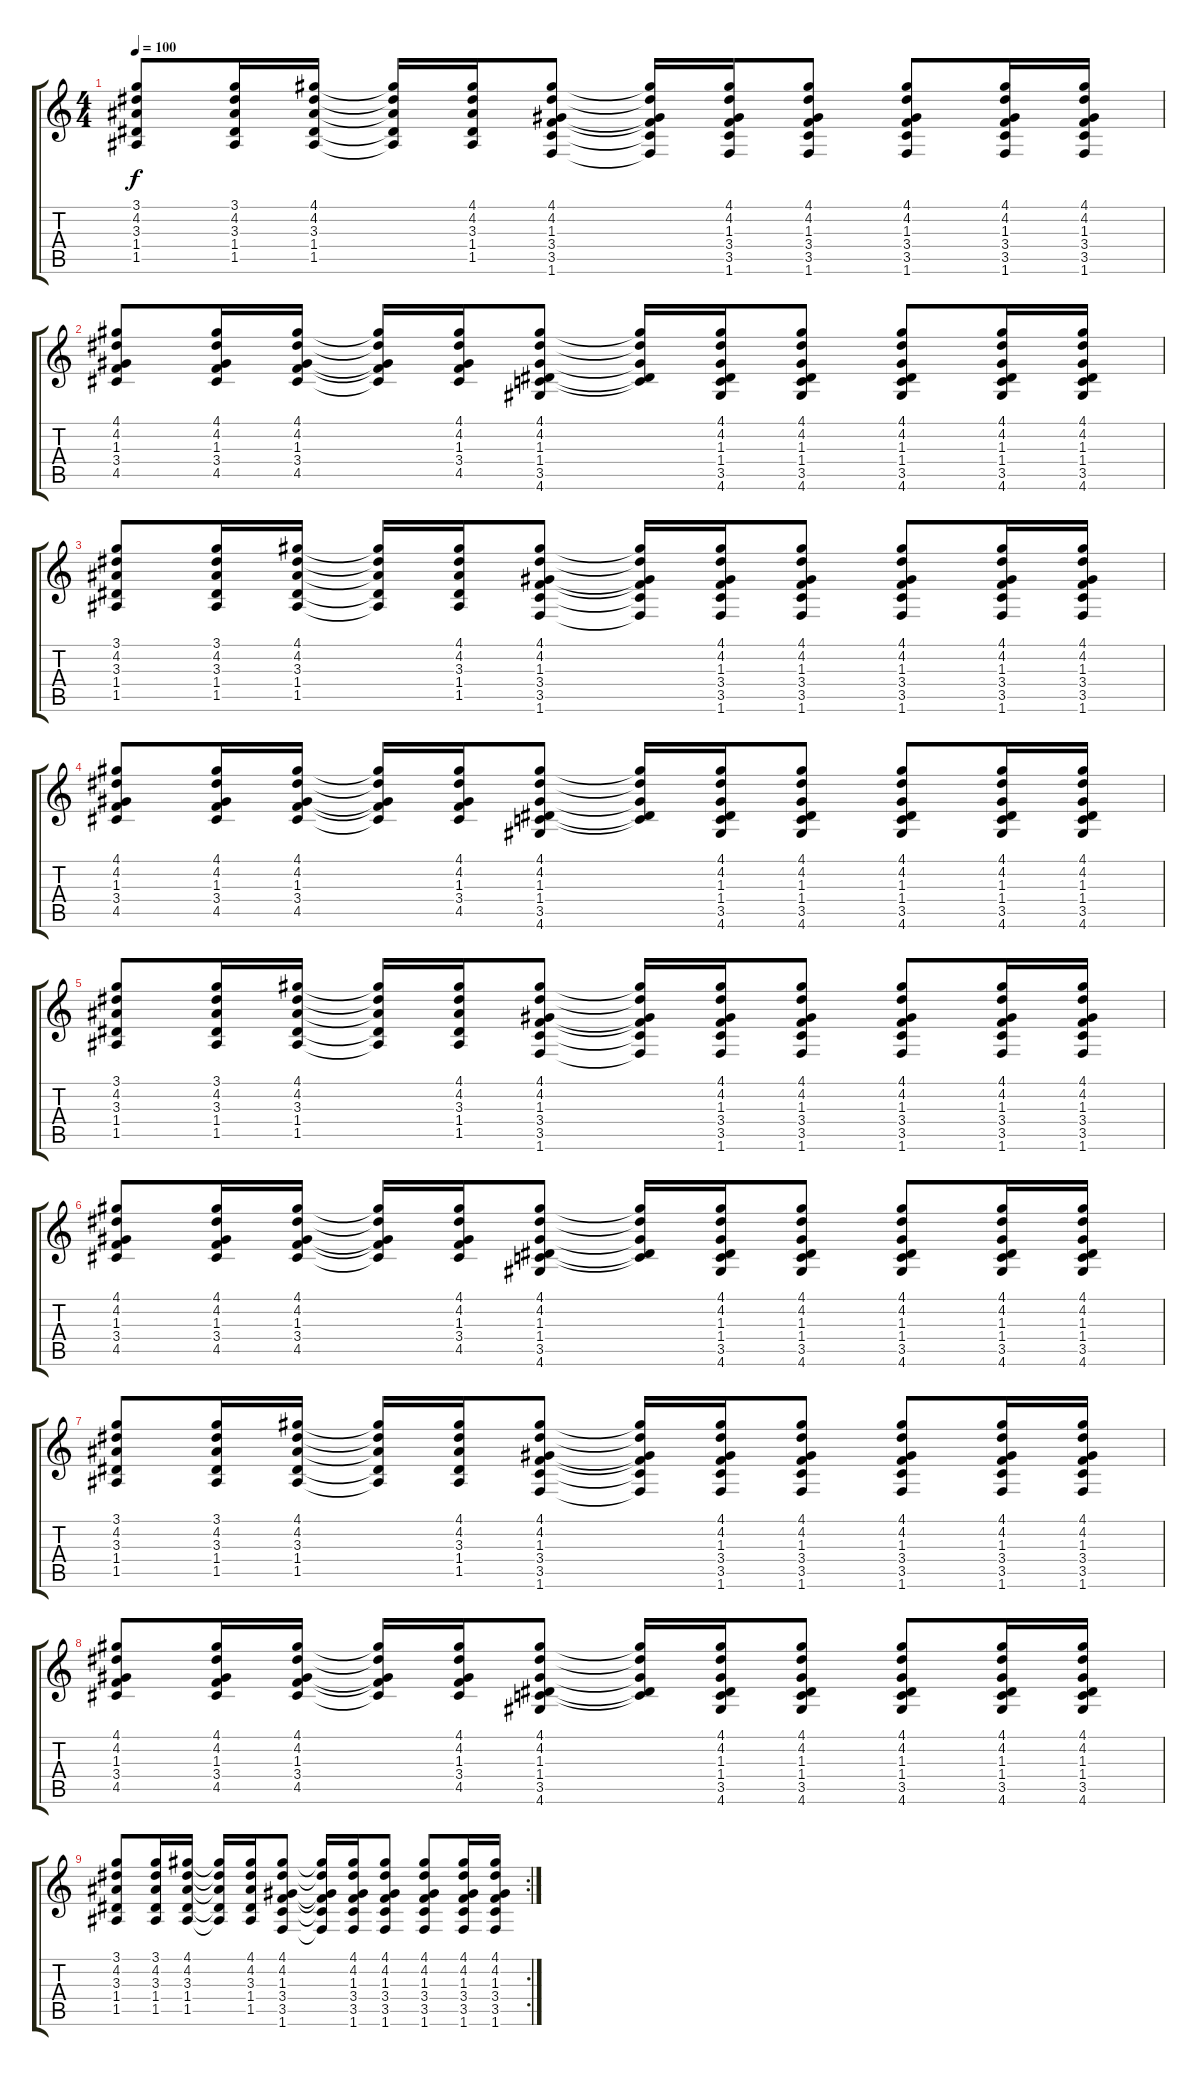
\track "" {instrument acousticguitarsteel}
\staff {score tabs}
\tuning (E4 B3 G3 D3 A2 E2) {hide}
\ts (4 4)
\tempo 100
\clef g2
\ks c
(3.1 4.2 3.3 1.4 1.5).8{dy f} (3.1 4.2 3.3 1.4 1.5).16 (4.1 4.2 3.3 1.4 1.5).16 (4.1{t} 4.2{t} 3.3{t} 1.4{t} 1.5{t}).16 (4.1 4.2 3.3 1.4 1.5).16 (4.1 4.2 1.3 3.4 3.5 1.6).8 (4.1{t} 4.2{t} 1.3{t} 3.4{t} 3.5{t} 1.6{t}).16 (4.1 4.2 1.3 3.4 3.5 1.6).16 (4.1 4.2 1.3 3.4 3.5 1.6).8 (4.1 4.2 1.3 3.4 3.5 1.6).8 (4.1 4.2 1.3 3.4 3.5 1.6).16 (4.1 4.2 1.3 3.4 3.5 1.6).16 |
(4.1 4.2 1.3 3.4 4.5).8 (4.1 4.2 1.3 3.4 4.5).16 (4.1 4.2 1.3 3.4 4.5).16 (4.1{t} 4.2{t} 1.3{t} 3.4{t} 4.5{t}).16 (4.1 4.2 1.3 3.4 4.5).16 (4.1 4.2 1.3 1.4 3.5 4.6).8 (4.1{t} 4.2{t} 1.3{t} 1.4{t} 3.5{t}).16 (4.1 4.2 1.3 1.4 3.5 4.6).16 (4.1 4.2 1.3 1.4 3.5 4.6).8 (4.1 4.2 1.3 1.4 3.5 4.6).8 (4.1 4.2 1.3 1.4 3.5 4.6).16 (4.1 4.2 1.3 1.4 3.5 4.6).16 |
(3.1 4.2 3.3 1.4 1.5).8 (3.1 4.2 3.3 1.4 1.5).16 (4.1 4.2 3.3 1.4 1.5).16 (4.1{t} 4.2{t} 3.3{t} 1.4{t} 1.5{t}).16 (4.1 4.2 3.3 1.4 1.5).16 (4.1 4.2 1.3 3.4 3.5 1.6).8 (4.1{t} 4.2{t} 1.3{t} 3.4{t} 3.5{t} 1.6{t}).16 (4.1 4.2 1.3 3.4 3.5 1.6).16 (4.1 4.2 1.3 3.4 3.5 1.6).8 (4.1 4.2 1.3 3.4 3.5 1.6).8 (4.1 4.2 1.3 3.4 3.5 1.6).16 (4.1 4.2 1.3 3.4 3.5 1.6).16 |
(4.1 4.2 1.3 3.4 4.5).8 (4.1 4.2 1.3 3.4 4.5).16 (4.1 4.2 1.3 3.4 4.5).16 (4.1{t} 4.2{t} 1.3{t} 3.4{t} 4.5{t}).16 (4.1 4.2 1.3 3.4 4.5).16 (4.1 4.2 1.3 1.4 3.5 4.6).8 (4.1{t} 4.2{t} 1.3{t} 1.4{t} 3.5{t}).16 (4.1 4.2 1.3 1.4 3.5 4.6).16 (4.1 4.2 1.3 1.4 3.5 4.6).8 (4.1 4.2 1.3 1.4 3.5 4.6).8 (4.1 4.2 1.3 1.4 3.5 4.6).16 (4.1 4.2 1.3 1.4 3.5 4.6).16 |
(3.1 4.2 3.3 1.4 1.5).8 (3.1 4.2 3.3 1.4 1.5).16 (4.1 4.2 3.3 1.4 1.5).16 (4.1{t} 4.2{t} 3.3{t} 1.4{t} 1.5{t}).16 (4.1 4.2 3.3 1.4 1.5).16 (4.1 4.2 1.3 3.4 3.5 1.6).8 (4.1{t} 4.2{t} 1.3{t} 3.4{t} 3.5{t} 1.6{t}).16 (4.1 4.2 1.3 3.4 3.5 1.6).16 (4.1 4.2 1.3 3.4 3.5 1.6).8 (4.1 4.2 1.3 3.4 3.5 1.6).8 (4.1 4.2 1.3 3.4 3.5 1.6).16 (4.1 4.2 1.3 3.4 3.5 1.6).16 |
(4.1 4.2 1.3 3.4 4.5).8 (4.1 4.2 1.3 3.4 4.5).16 (4.1 4.2 1.3 3.4 4.5).16 (4.1{t} 4.2{t} 1.3{t} 3.4{t} 4.5{t}).16 (4.1 4.2 1.3 3.4 4.5).16 (4.1 4.2 1.3 1.4 3.5 4.6).8 (4.1{t} 4.2{t} 1.3{t} 1.4{t} 3.5{t}).16 (4.1 4.2 1.3 1.4 3.5 4.6).16 (4.1 4.2 1.3 1.4 3.5 4.6).8 (4.1 4.2 1.3 1.4 3.5 4.6).8 (4.1 4.2 1.3 1.4 3.5 4.6).16 (4.1 4.2 1.3 1.4 3.5 4.6).16 |
(3.1 4.2 3.3 1.4 1.5).8 (3.1 4.2 3.3 1.4 1.5).16 (4.1 4.2 3.3 1.4 1.5).16 (4.1{t} 4.2{t} 3.3{t} 1.4{t} 1.5{t}).16 (4.1 4.2 3.3 1.4 1.5).16 (4.1 4.2 1.3 3.4 3.5 1.6).8 (4.1{t} 4.2{t} 1.3{t} 3.4{t} 3.5{t} 1.6{t}).16 (4.1 4.2 1.3 3.4 3.5 1.6).16 (4.1 4.2 1.3 3.4 3.5 1.6).8 (4.1 4.2 1.3 3.4 3.5 1.6).8 (4.1 4.2 1.3 3.4 3.5 1.6).16 (4.1 4.2 1.3 3.4 3.5 1.6).16 |
(4.1 4.2 1.3 3.4 4.5).8 (4.1 4.2 1.3 3.4 4.5).16 (4.1 4.2 1.3 3.4 4.5).16 (4.1{t} 4.2{t} 1.3{t} 3.4{t} 4.5{t}).16 (4.1 4.2 1.3 3.4 4.5).16 (4.1 4.2 1.3 1.4 3.5 4.6).8 (4.1{t} 4.2{t} 1.3{t} 1.4{t} 3.5{t}).16 (4.1 4.2 1.3 1.4 3.5 4.6).16 (4.1 4.2 1.3 1.4 3.5 4.6).8 (4.1 4.2 1.3 1.4 3.5 4.6).8 (4.1 4.2 1.3 1.4 3.5 4.6).16 (4.1 4.2 1.3 1.4 3.5 4.6).16 |
\rc 2
(3.1 4.2 3.3 1.4 1.5).8 (3.1 4.2 3.3 1.4 1.5).16 (4.1 4.2 3.3 1.4 1.5).16 (4.1{t} 4.2{t} 3.3{t} 1.4{t} 1.5{t}).16 (4.1 4.2 3.3 1.4 1.5).16 (4.1 4.2 1.3 3.4 3.5 1.6).8 (4.1{t} 4.2{t} 1.3{t} 3.4{t} 3.5{t} 1.6{t}).16 (4.1 4.2 1.3 3.4 3.5 1.6).16 (4.1 4.2 1.3 3.4 3.5 1.6).8 (4.1 4.2 1.3 3.4 3.5 1.6).8 (4.1 4.2 1.3 3.4 3.5 1.6).16 (4.1 4.2 1.3 3.4 3.5 1.6).16
